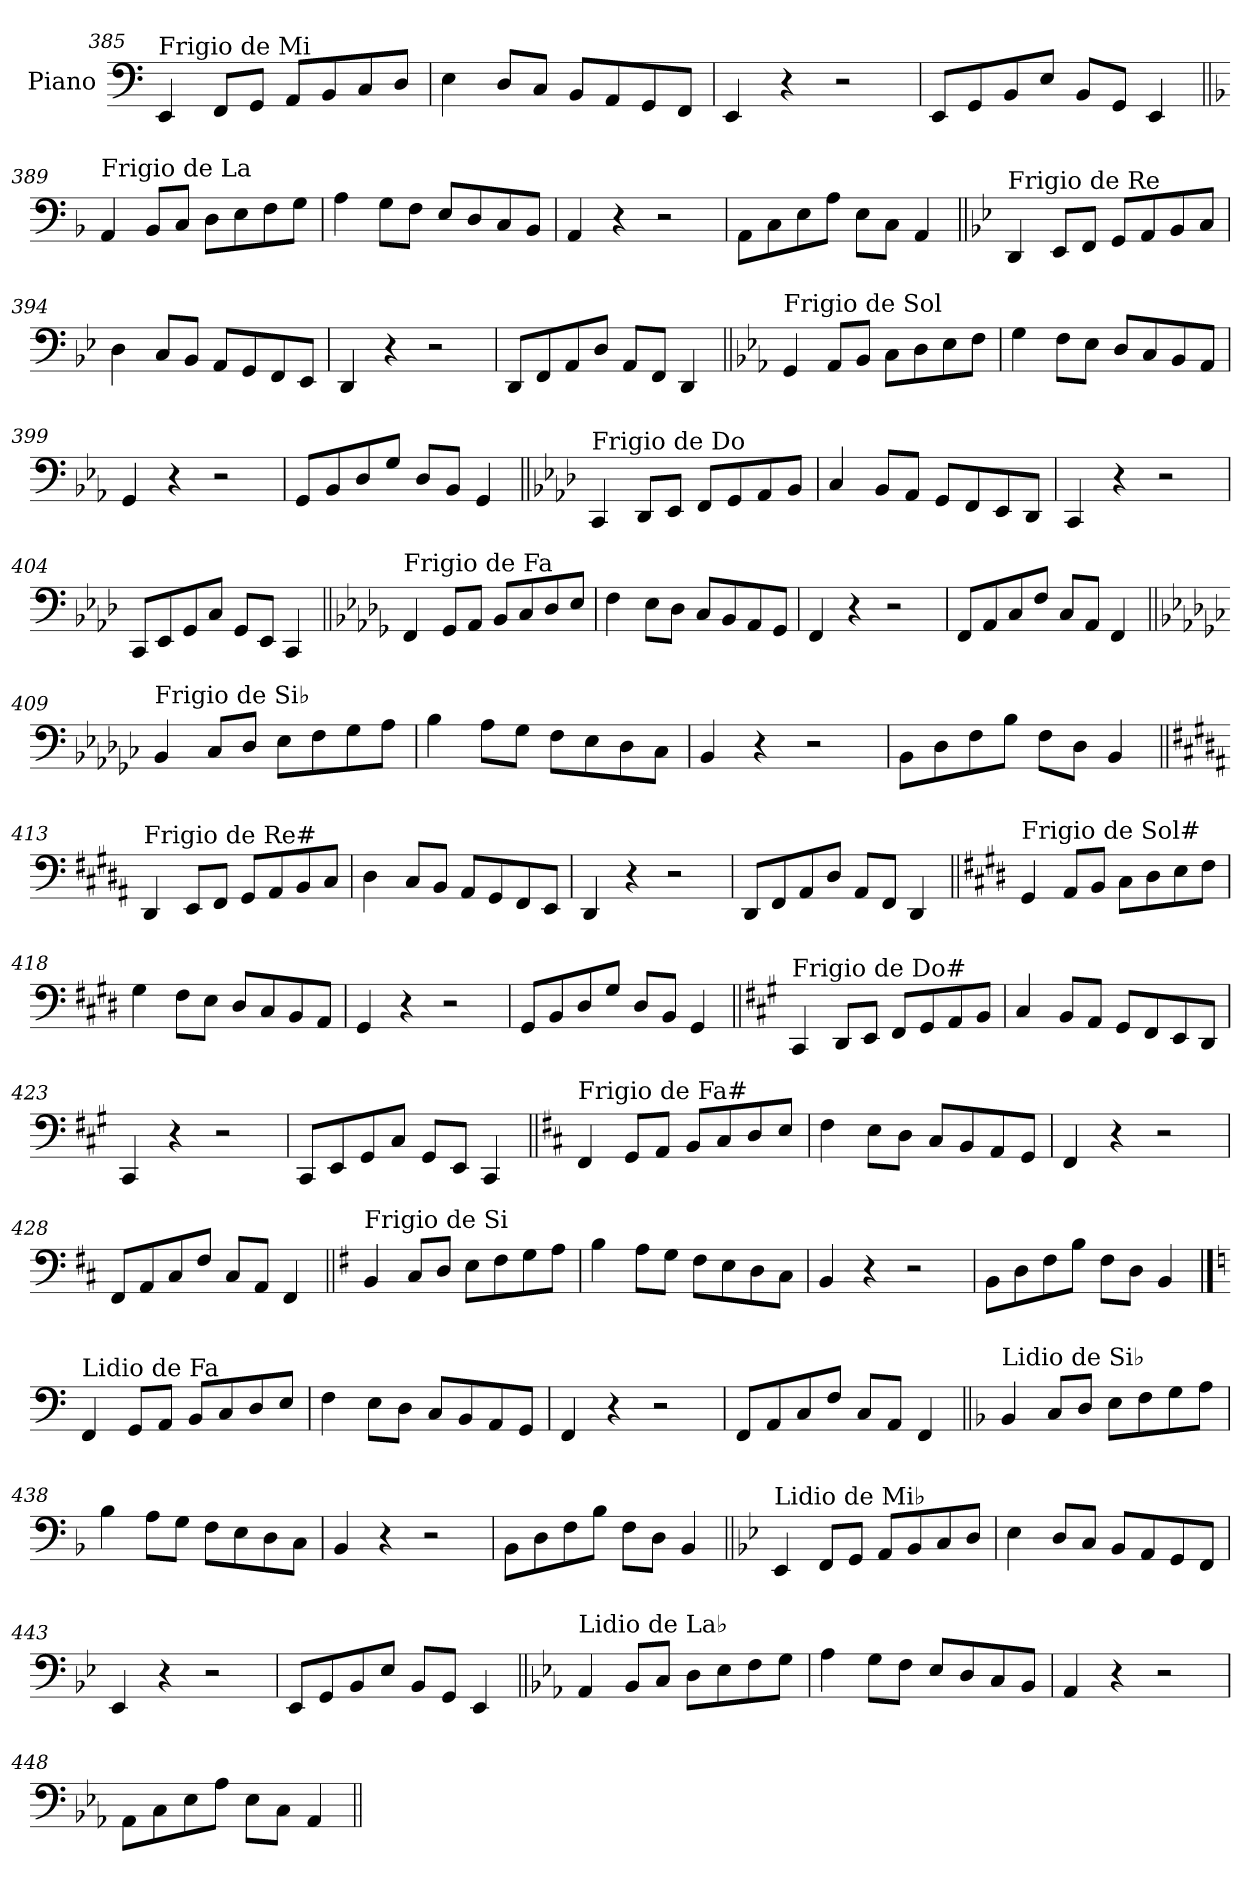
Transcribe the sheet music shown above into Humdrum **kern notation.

**kern
*part1
*staff1
*I"Piano
*I'Pno.
!!LO:PB:g=z
*clefF4
*k[]
=385
!LO:TX:a:t=Frigio de Mi
4EE/
8FF/L
8GG/J
8AA/L
8BB/
8C/
8D/J
=386
4E\
8D/L
8C/J
8BB/L
8AA/
8GG/
8FF/J
=387
4EE/
4r
2r
=388
8EE/L
8GG/
8BB/
8E/J
8BB/L
8GG/J
4EE/
!!LO:LB:g=z
=389||
*k[b-]
!LO:TX:a:t=Frigio de La
4AA/
8BB-/L
8C/J
8D\L
8E\
8F\
8G\J
=390
4A\
8G\L
8F\J
8E/L
8D/
8C/
8BB-/J
=391
4AA/
4r
2r
=392
8AA\L
8C\
8E\
8A\J
8E\L
8C\J
4AA/
!!LO:LB:g=z
=393||
*k[b-e-]
!LO:TX:a:t=Frigio de Re
4DD/
8EE-/L
8FF/J
8GG/L
8AA/
8BB-/
8C/J
=394
4D\
8C/L
8BB-/J
8AA/L
8GG/
8FF/
8EE-/J
=395
4DD/
4r
2r
=396
8DD/L
8FF/
8AA/
8D/J
8AA/L
8FF/J
4DD/
!!LO:LB:g=z
=397||
*k[b-e-a-]
!LO:TX:a:t=Frigio de Sol
4GG/
8AA-/L
8BB-/J
8C\L
8D\
8E-\
8F\J
=398
4G\
8F\L
8E-\J
8D/L
8C/
8BB-/
8AA-/J
=399
4GG/
4r
2r
=400
8GG/L
8BB-/
8D/
8G/J
8D/L
8BB-/J
4GG/
!!LO:LB:g=z
=401||
*k[b-e-a-d-]
!LO:TX:a:t=Frigio de Do
4CC/
8DD-/L
8EE-/J
8FF/L
8GG/
8AA-/
8BB-/J
=402
4C/
8BB-/L
8AA-/J
8GG/L
8FF/
8EE-/
8DD-/J
=403
4CC/
4r
2r
=404
8CC/L
8EE-/
8GG/
8C/J
8GG/L
8EE-/J
4CC/
!!LO:LB:g=z
=405||
*k[b-e-a-d-g-]
!LO:TX:a:t=Frigio de Fa
4FF/
8GG-/L
8AA-/J
8BB-/L
8C/
8D-/
8E-/J
=406
4F\
8E-\L
8D-\J
8C/L
8BB-/
8AA-/
8GG-/J
=407
4FF/
4r
2r
=408
8FF/L
8AA-/
8C/
8F/J
8C/L
8AA-/J
4FF/
!!LO:LB:g=z
=409||
*k[b-e-a-d-g-c-]
!LO:TX:a:t=Frigio de Si♭
4BB-/
8C-/L
8D-/J
8E-\L
8F\
8G-\
8A-\J
=410
4B-\
8A-\L
8G-\J
8F\L
8E-\
8D-\
8C-\J
=411
4BB-/
4r
2r
=412
8BB-\L
8D-\
8F\
8B-\J
8F\L
8D-\J
4BB-/
!!LO:LB:g=z
=413||
*k[f#c#g#d#a#]
!LO:TX:a:t=Frigio de Re#
4DD#/
8EE/L
8FF#/J
8GG#/L
8AA#/
8BB/
8C#/J
=414
4D#\
8C#/L
8BB/J
8AA#/L
8GG#/
8FF#/
8EE/J
=415
4DD#/
4r
2r
=416
8DD#/L
8FF#/
8AA#/
8D#/J
8AA#/L
8FF#/J
4DD#/
!!LO:LB:g=z
=417||
*k[f#c#g#d#]
!LO:TX:a:t=Frigio de Sol#
4GG#/
8AA/L
8BB/J
8C#\L
8D#\
8E\
8F#\J
=418
4G#\
8F#\L
8E\J
8D#/L
8C#/
8BB/
8AA/J
=419
4GG#/
4r
2r
=420
8GG#/L
8BB/
8D#/
8G#/J
8D#/L
8BB/J
4GG#/
!!LO:LB:g=z
=421||
*k[f#c#g#]
!LO:TX:a:t=Frigio de Do#
4CC#/
8DD/L
8EE/J
8FF#/L
8GG#/
8AA/
8BB/J
=422
4C#/
8BB/L
8AA/J
8GG#/L
8FF#/
8EE/
8DD/J
=423
4CC#/
4r
2r
=424
8CC#/L
8EE/
8GG#/
8C#/J
8GG#/L
8EE/J
4CC#/
!!LO:LB:g=z
=425||
*k[f#c#]
!LO:TX:a:t=Frigio de Fa#
4FF#/
8GG/L
8AA/J
8BB/L
8C#/
8D/
8E/J
=426
4F#\
8E\L
8D\J
8C#/L
8BB/
8AA/
8GG/J
=427
4FF#/
4r
2r
=428
8FF#/L
8AA/
8C#/
8F#/J
8C#/L
8AA/J
4FF#/
!!LO:LB:g=z
=429||
*k[f#]
!LO:TX:a:t=Frigio de Si
4BB/
8C/L
8D/J
8E\L
8F#\
8G\
8A\J
=430
4B\
8A\L
8G\J
8F#\L
8E\
8D\
8C\J
=431
4BB/
4r
2r
=432
8BB\L
8D\
8F#\
8B\J
8F#\L
8D\J
4BB/
!!LO:PB:g=z
==433
*k[]
!LO:TX:a:t=Lidio de Fa
4FF/
8GG/L
8AA/J
8BB/L
8C/
8D/
8E/J
=434
4F\
8E\L
8D\J
8C/L
8BB/
8AA/
8GG/J
=435
4FF/
4r
2r
=436
8FF/L
8AA/
8C/
8F/J
8C/L
8AA/J
4FF/
!!LO:LB:g=z
=437||
*k[b-]
!LO:TX:a:t=Lidio de Si♭
4BB-/
8C/L
8D/J
8E\L
8F\
8G\
8A\J
=438
4B-\
8A\L
8G\J
8F\L
8E\
8D\
8C\J
=439
4BB-/
4r
2r
=440
8BB-\L
8D\
8F\
8B-\J
8F\L
8D\J
4BB-/
!!LO:LB:g=z
=441||
*k[b-e-]
!LO:TX:a:t=Lidio de Mi♭
4EE-/
8FF/L
8GG/J
8AA/L
8BB-/
8C/
8D/J
=442
4E-\
8D/L
8C/J
8BB-/L
8AA/
8GG/
8FF/J
=443
4EE-/
4r
2r
=444
8EE-/L
8GG/
8BB-/
8E-/J
8BB-/L
8GG/J
4EE-/
!!LO:LB:g=z
=445||
*k[b-e-a-]
!LO:TX:a:t=Lidio de La♭
4AA-/
8BB-/L
8C/J
8D\L
8E-\
8F\
8G\J
=446
4A-\
8G\L
8F\J
8E-/L
8D/
8C/
8BB-/J
=447
4AA-/
4r
2r
=448
8AA-\L
8C\
8E-\
8A-\J
8E-\L
8C\J
4AA-/
=||
*-
